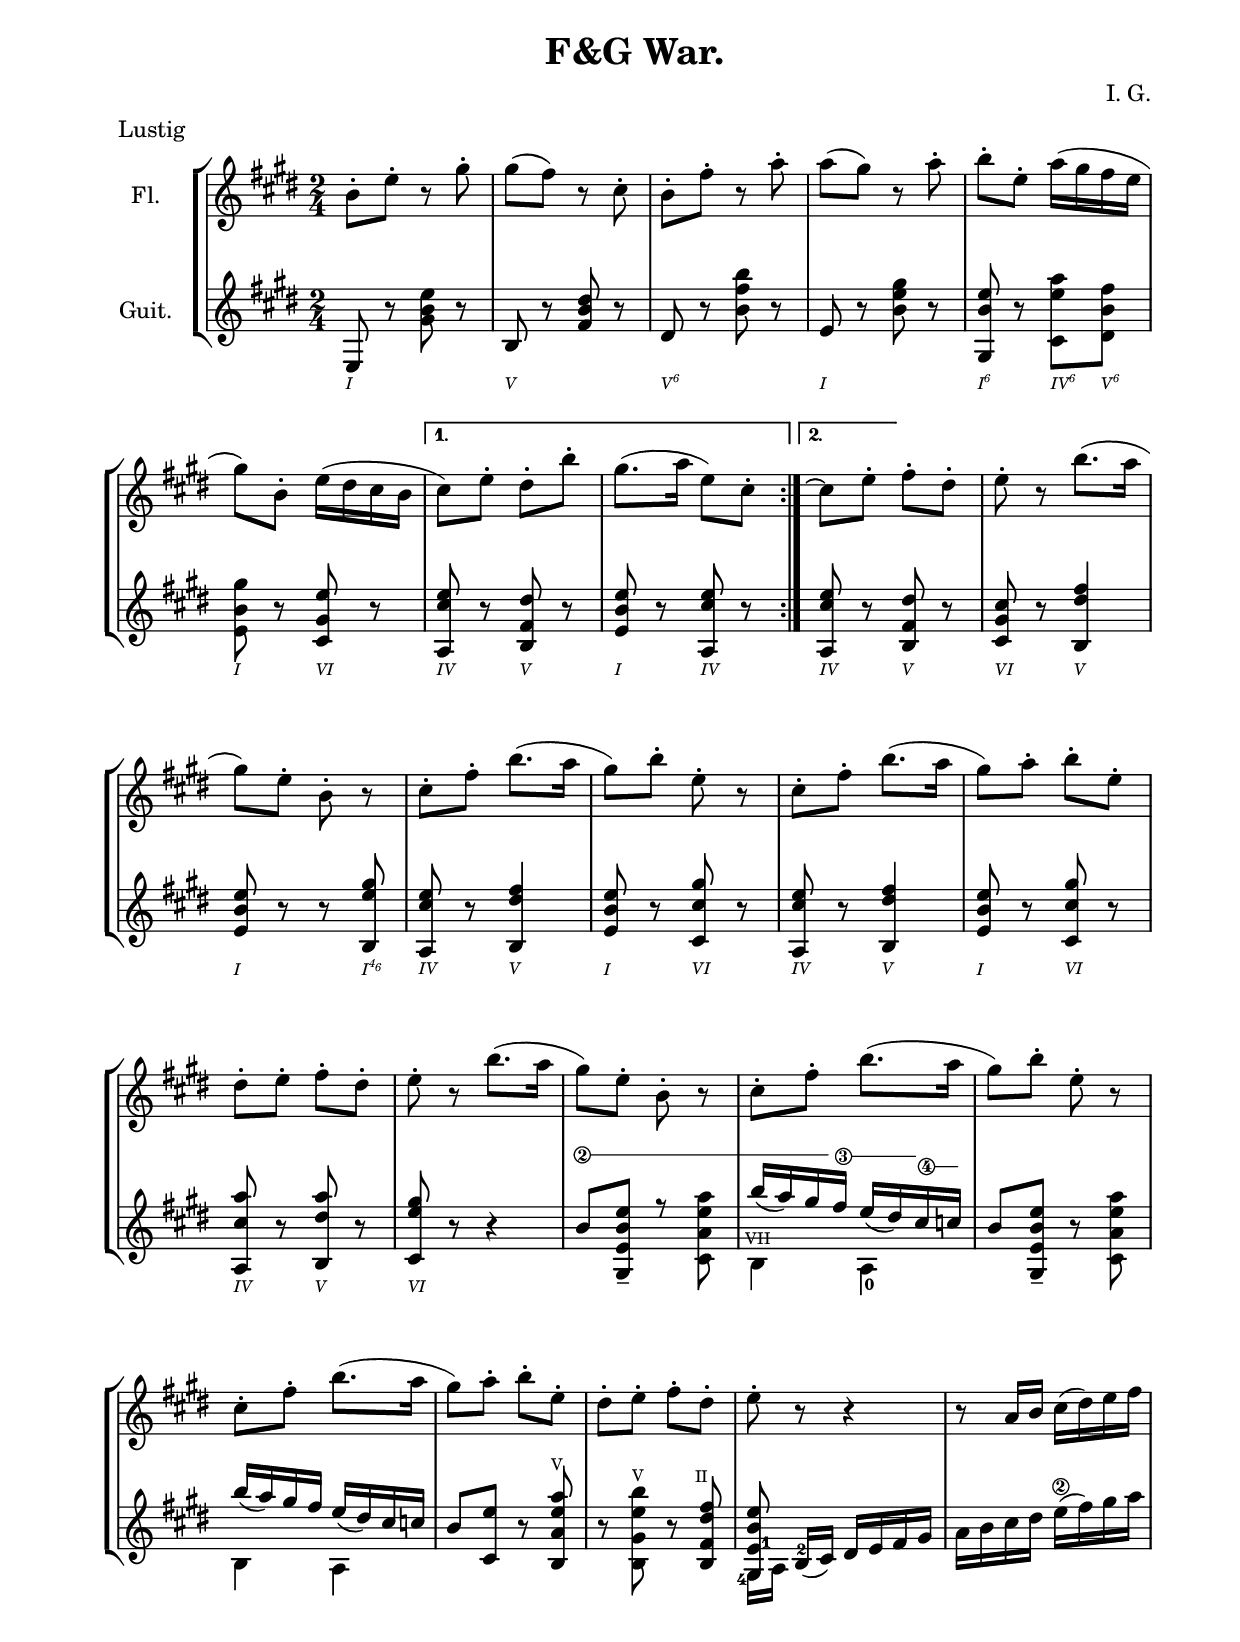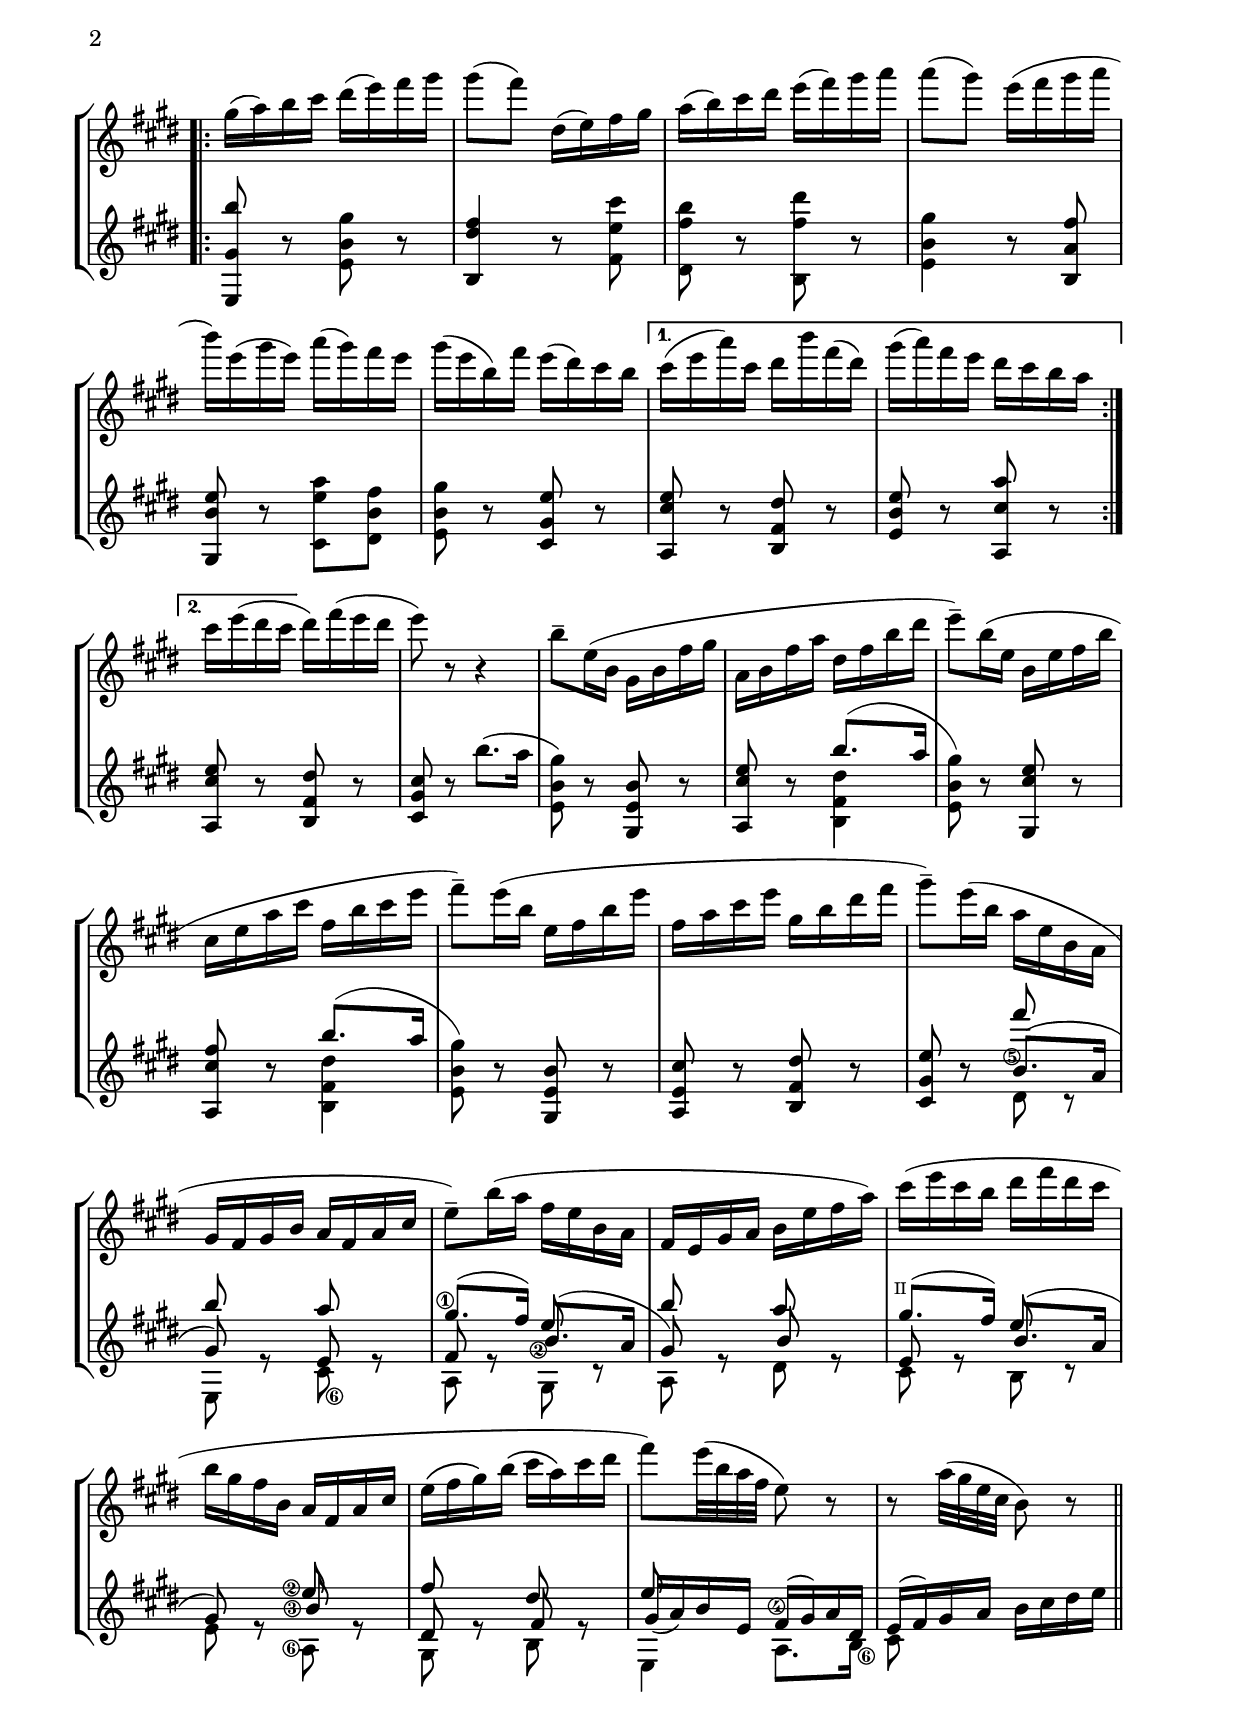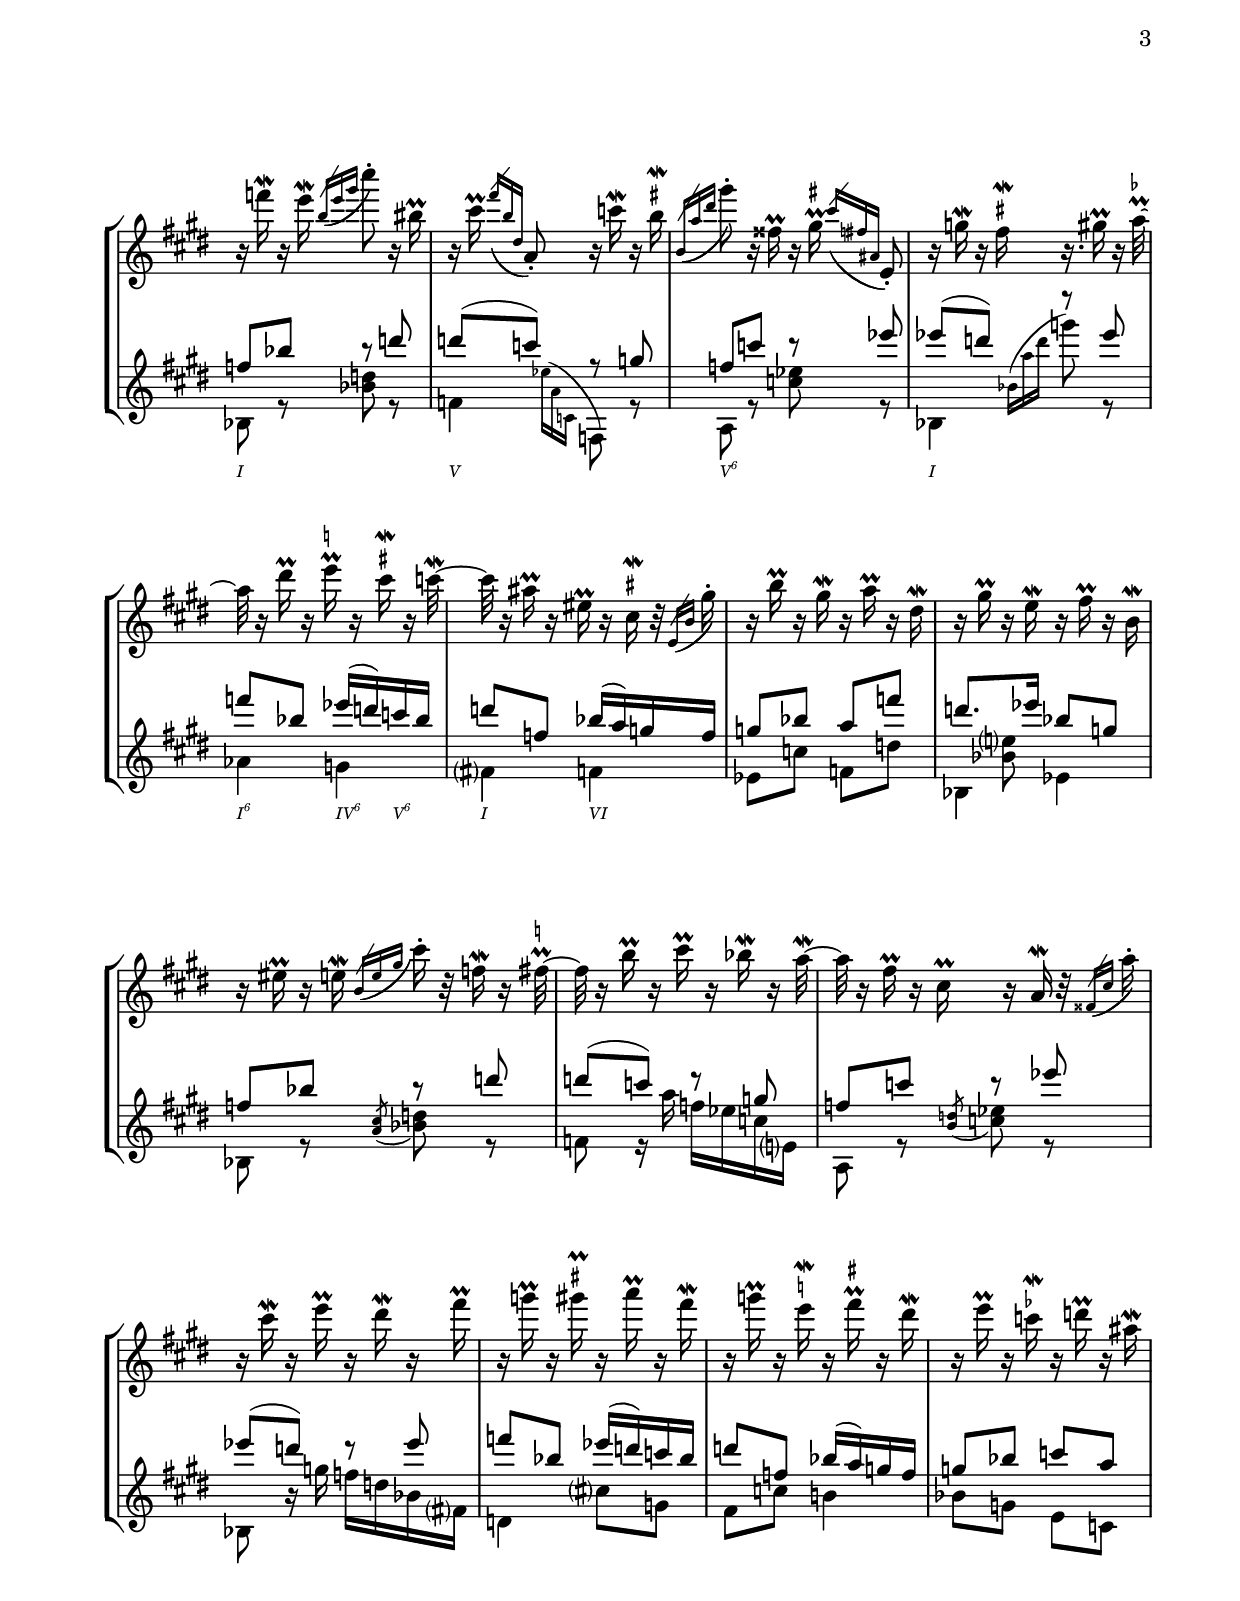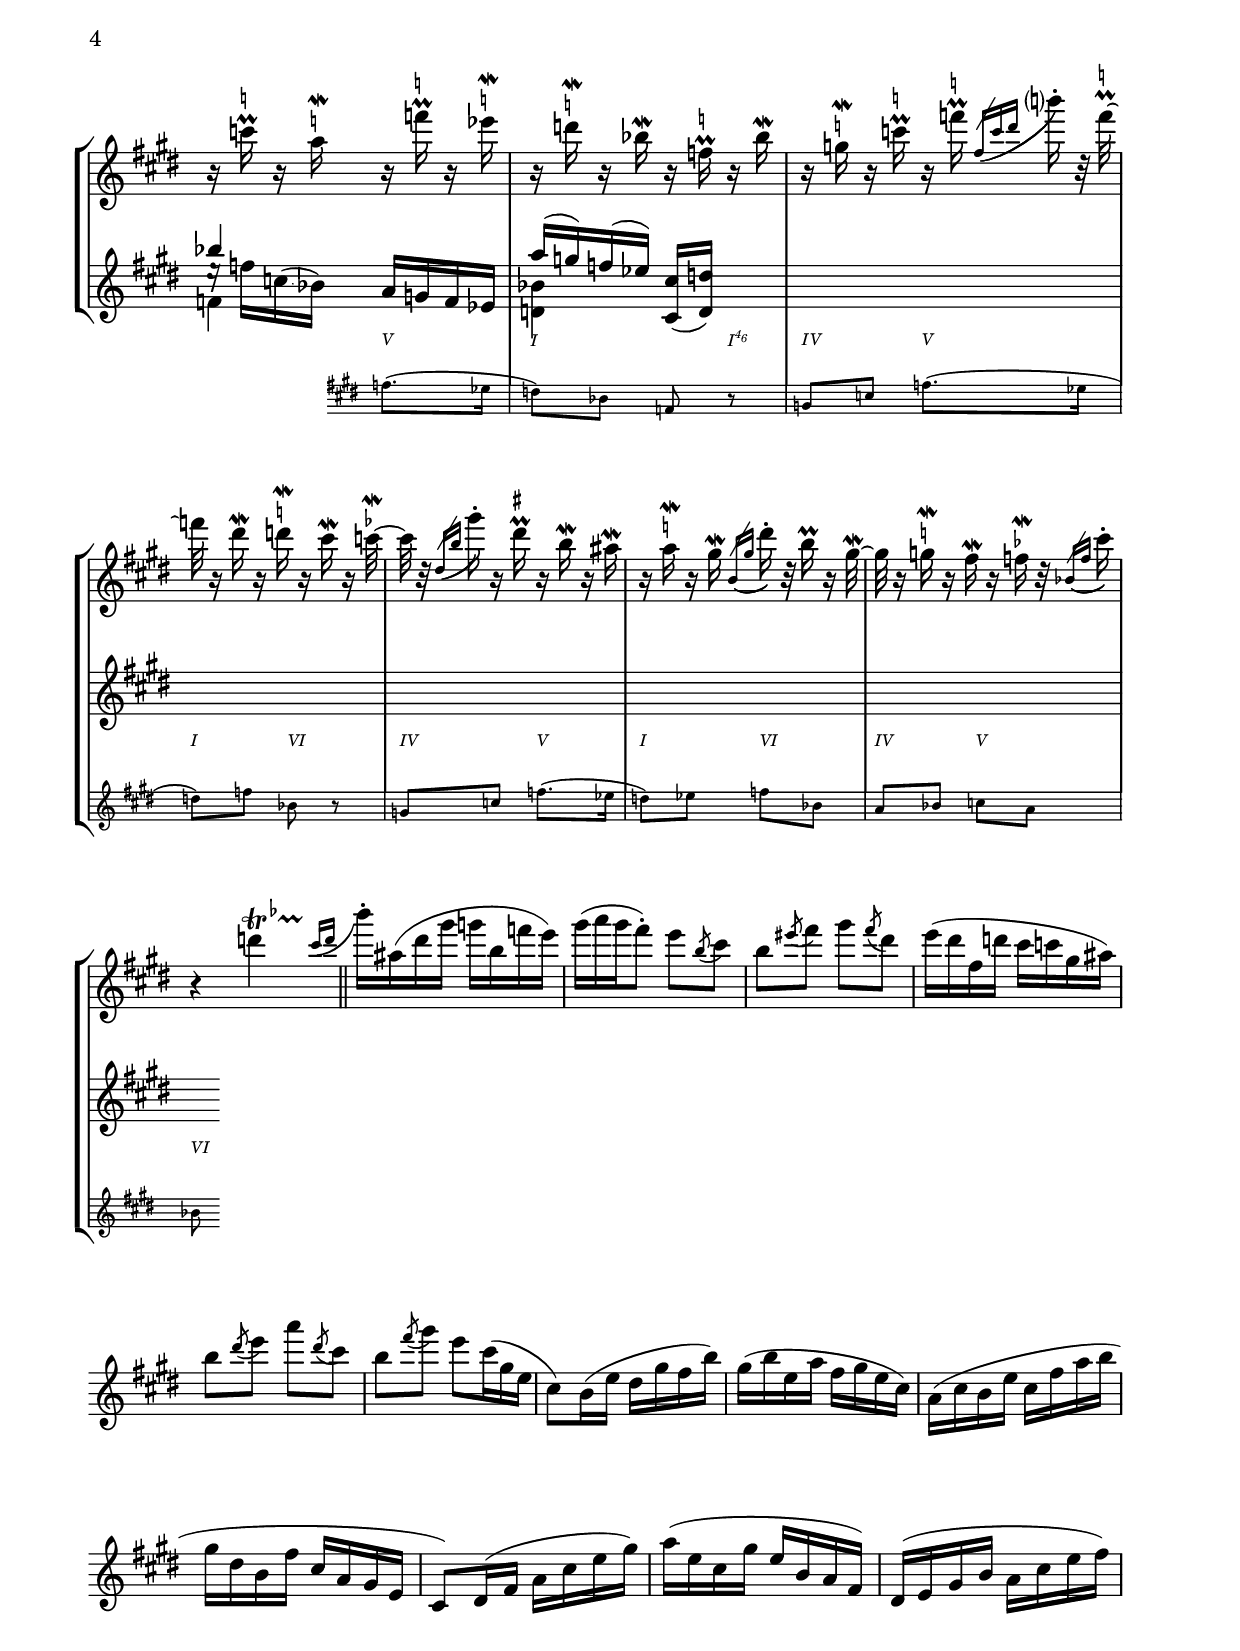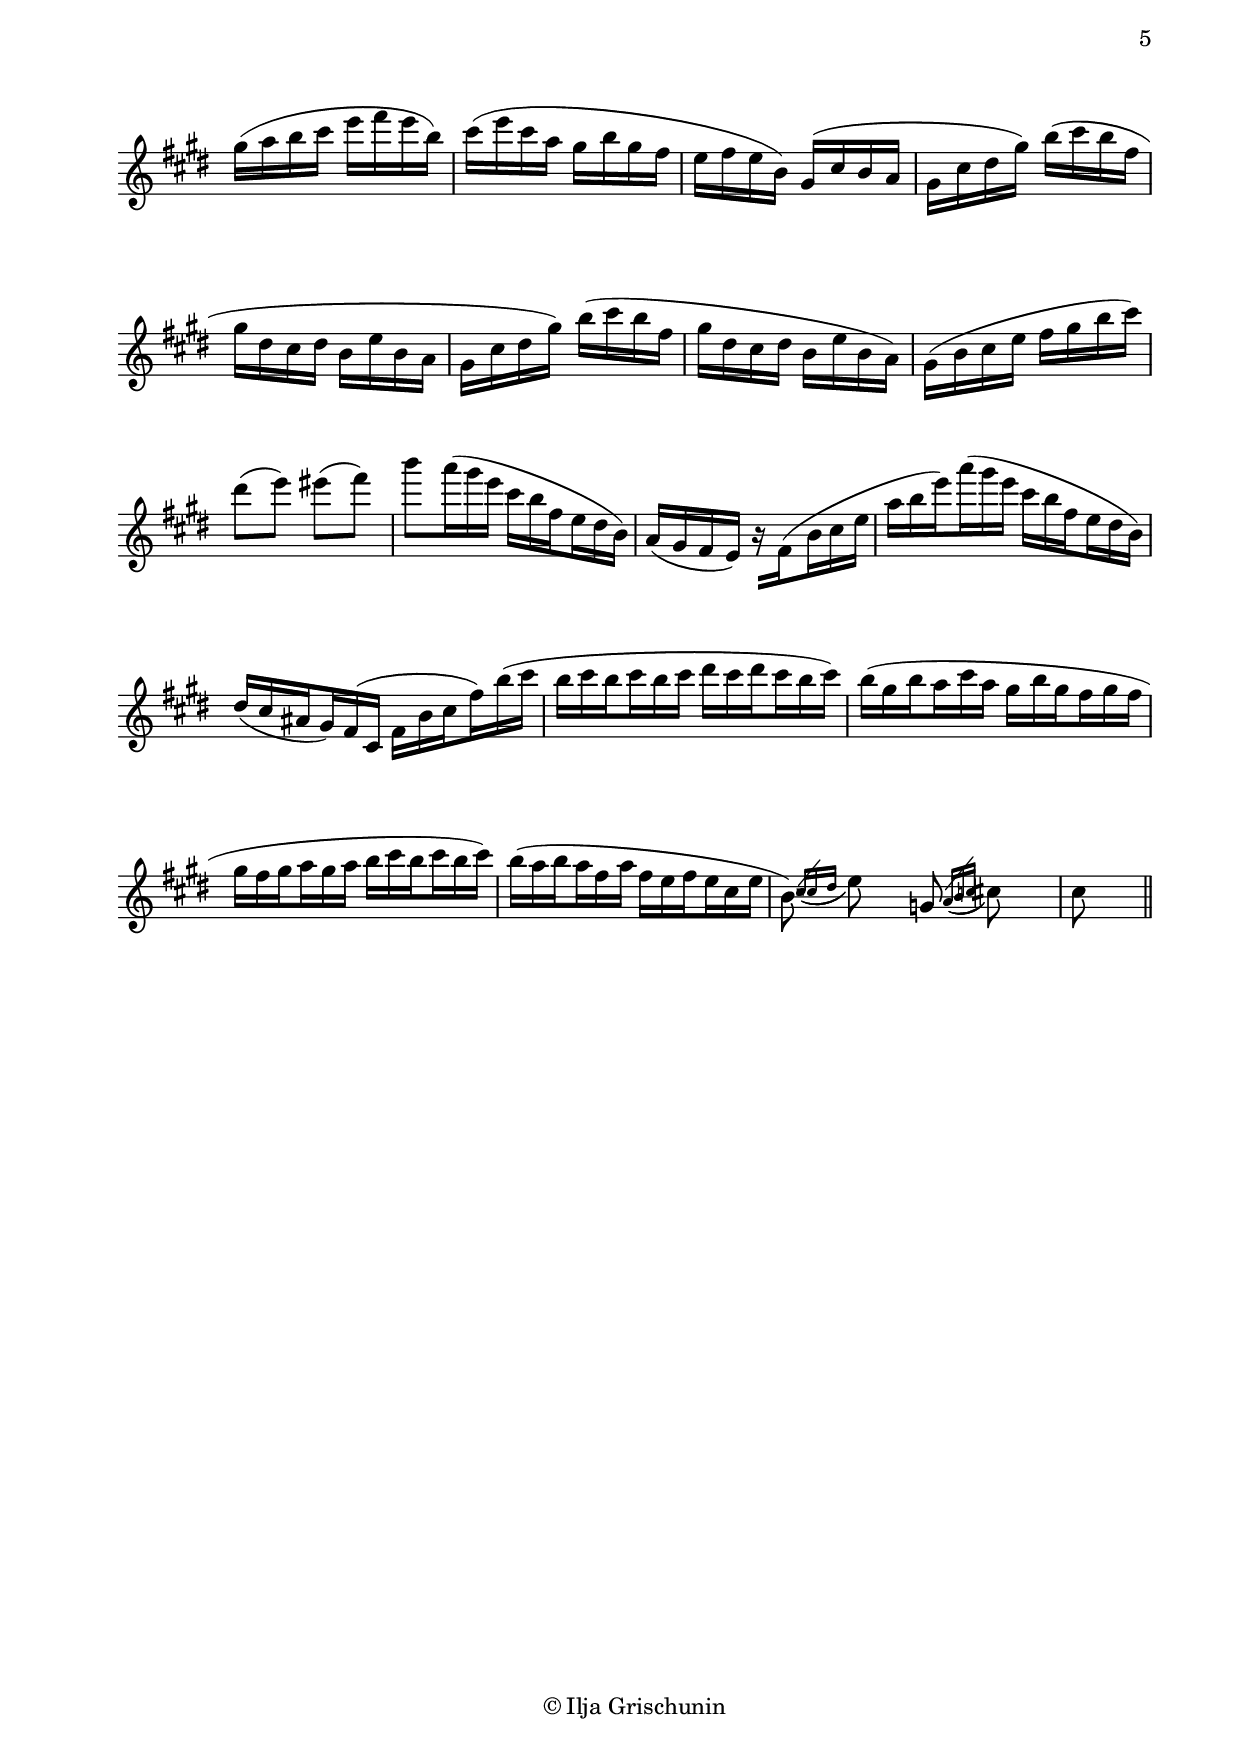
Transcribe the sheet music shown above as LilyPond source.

\version "2.19.15"
%\version "2.18.0"

\language "deutsch"

\header {
  title = "F&G War."
  meter = "Lustig"
  composer = "I. G."
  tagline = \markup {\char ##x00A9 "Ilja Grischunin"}
}

\paper {
  #(set-paper-size "a4")
  top-system-spacing.basic-distance = #25
  top-markup-spacing.basic-distance = #8
  markup-system-spacing.basic-distance = #8
  system-system-spacing.basic-distance = #25
  last-bottom-spacing.basic-distance = #25
  two-sided = ##t
  inner-margin = 20
  outer-margin = 15
}

\layout {
  \context {
    \Score
    \override StaffGrouper.staff-staff-spacing.basic-distance = #14
    \remove "Bar_number_engraver"
  }
}

\version "2.19.15"

\language "deutsch"

slash =
#(define-music-function (parser location ang stem-fraction protrusion)
   (number? number? number?)
   (remove-grace-property 'Voice 'Stem 'direction) ; necessary?
   #{
     \once \override Stem #'stencil =
     #(lambda (grob)
        (let* ((X-parent (ly:grob-parent grob X))
               (is-rest? (ly:grob? (ly:grob-object X-parent 'rest))))
          (if is-rest?
              empty-stencil
              (let* ((ang (degrees->radians ang))
                     ; We need the beam and its slope so that slash will
                     ; extend uniformly past the stem and the beam
                     (beam (ly:grob-object grob 'beam))
                     (beam-X-pos (ly:grob-property beam 'X-positions))
                     (beam-Y-pos (ly:grob-property beam 'positions))
                     (beam-slope (/ (- (cdr beam-Y-pos) (car beam-Y-pos))
                                   (- (cdr beam-X-pos) (car beam-X-pos))))
                     (beam-angle (atan beam-slope))
                     (stem-Y-ext (ly:grob-extent grob grob Y))
                     ; Stem.length is expressed in half staff-spaces
                     (stem-length (/ (ly:grob-property grob 'length) 2.0))
                     (dir (ly:grob-property grob 'direction))
                     ; if stem points up. car represents segment of stem
                     ; closest to notehead; if down, cdr does
                     (stem-ref (if (= dir 1) (car stem-Y-ext) (cdr stem-Y-ext)))
                     (stem-segment (* stem-length stem-fraction))
                     ; Where does slash cross the stem?
                     (slash-stem-Y (+ stem-ref (* dir stem-segment)))
                     ; These are values for the portion of the slash that
                     ; intersects the beamed group.
                     (dx (/ (- stem-length stem-segment)
                           (- (tan ang) (* dir beam-slope))))
                     (dy (* (tan ang) dx))
                     ; Now, we add in the wings
                     (protrusion-dx (* (cos ang) protrusion))
                     (protrusion-dy (* (sin ang) protrusion))
                     (x1 (- protrusion-dx))
                     (y1 (- slash-stem-Y (* dir protrusion-dy)))
                     (x2 (+ dx protrusion-dx))
                     (y2 (+ slash-stem-Y
                           (* dir (+ dy protrusion-dy))))
                     (th (ly:staff-symbol-line-thickness grob))
                     (stil (ly:stem::print grob)))

                (ly:stencil-add
                 stil
                 (make-line-stencil th x1 y1 x2 y2))))))
   #})

slashI = {
  \slash 50 0.6 1.0
}

slashII = {
  \slash 45 0.5 0.8
}

slashIII = {
  \slash 60 0.8 1.2
}

\version "2.19.15"

\language "deutsch"

slash =
#(define-music-function (parser location ang stem-fraction protrusion)
   (number? number? number?)
   (remove-grace-property 'Voice 'Stem 'direction) ; necessary?
   #{
     \once \override Stem #'stencil =
     #(lambda (grob)
        (let* ((X-parent (ly:grob-parent grob X))
               (is-rest? (ly:grob? (ly:grob-object X-parent 'rest))))
          (if is-rest?
              empty-stencil
              (let* ((ang (degrees->radians ang))
                     ; We need the beam and its slope so that slash will
                     ; extend uniformly past the stem and the beam
                     (beam (ly:grob-object grob 'beam))
                     (beam-X-pos (ly:grob-property beam 'X-positions))
                     (beam-Y-pos (ly:grob-property beam 'positions))
                     (beam-slope (/ (- (cdr beam-Y-pos) (car beam-Y-pos))
                                   (- (cdr beam-X-pos) (car beam-X-pos))))
                     (beam-angle (atan beam-slope))
                     (stem-Y-ext (ly:grob-extent grob grob Y))
                     ; Stem.length is expressed in half staff-spaces
                     (stem-length (/ (ly:grob-property grob 'length) 2.0))
                     (dir (ly:grob-property grob 'direction))
                     ; if stem points up. car represents segment of stem
                     ; closest to notehead; if down, cdr does
                     (stem-ref (if (= dir 1) (car stem-Y-ext) (cdr stem-Y-ext)))
                     (stem-segment (* stem-length stem-fraction))
                     ; Where does slash cross the stem?
                     (slash-stem-Y (+ stem-ref (* dir stem-segment)))
                     ; These are values for the portion of the slash that
                     ; intersects the beamed group.
                     (dx (/ (- stem-length stem-segment)
                           (- (tan ang) (* dir beam-slope))))
                     (dy (* (tan ang) dx))
                     ; Now, we add in the wings
                     (protrusion-dx (* (cos ang) protrusion))
                     (protrusion-dy (* (sin ang) protrusion))
                     (x1 (- protrusion-dx))
                     (y1 (- slash-stem-Y (* dir protrusion-dy)))
                     (x2 (+ dx protrusion-dx))
                     (y2 (+ slash-stem-Y
                           (* dir (+ dy protrusion-dy))))
                     (th (ly:staff-symbol-line-thickness grob))
                     (stil (ly:stem::print grob)))

                (ly:stencil-add
                 stil
                 (make-line-stencil th x1 y1 x2 y2))))))
   #})

slashI = {
  \slash 50 0.6 1.0
}

slashII = {
  \slash 45 0.5 0.8
}

slashIII = {
  \slash 60 0.8 1.2
}


W = \mordent
M = \prall
fluteExpMusic = \relative e'' {
  %\clef treble
  %\key e \major
  %\time 2/4
  r32 f'( e f) r e( dis e)
  \shape #'((0 . 0) (0 . -0.3) (0.5 . -0.2) (1 . 0)) Slur
  \acciaccatura {\slashIII h16([ e gis]} cis8-.) r32 his,( cis his)
  r cis( dis cis) \acciaccatura {\slashI fis16([ h, dis,]} a8-.) r32 c'( h c) r h( ais h)
  \shape #'((0 . 0) (0 . -0.3) (0.5 . -0.2) (1 . 0)) Slur
  \acciaccatura {\slashIII h,16([ a' dis]} gis8-.) r32 fisis,( gis fisis)
  r gis( ais gis) \acciaccatura {\slashI cis16([ fis, ais,]} e8-.)
  \override Beam.breakable = ##t
  r32 g'( fis g) r fis( eis fis) r16. gis32( a gis) r a([ b a)]
  r dis( e dis) r e([ f e)] r cis( c cis) r c([ h c)]
  r ais( h ais) r eis([ fis eis)] r cis( his cis)
  \shape #'((0 . 0) (0 . 0) (0 . 0) (0 . -1)) Slur
  \acciaccatura {\slashIII e,16([ h']} gis'16-.)
  r32 h( cis h) r gis( fis gis) r a( h a) r dis,( cis dis)
  r gis( a gis) r e( dis e) r fis( gis fis) r h,( a h)
  r eis( fis eis) r e( dis e) \acciaccatura {\slashIII h16([ e gis]} cis16-.) r32 f,(
  e f) r fis([ g fis)] r h( cis h) r cis([ dis cis)] r b( a b) r a([
  gis a)] r fis( gis fis) r cis([ dis cis)] r a( gis a)
  \shape #'((0 . 0) (0 . 0) (0 . 0) (0 . -1)) Slur
  \acciaccatura {\slashIII fisis16([ cis']} a'16-.)
  r32 cis( h cis) r e( fis e) r dis( cis dis) r fis( gis fis)
  r g( a g) r gis( ais gis) r a( h a) r fis( e fis)
  r g( a g) r e( d e) r fis(gis fis) r dis( cis dis)
  r e( fis e) r c( b c) r d( e d) r b( gis b)
  r c( d c) r a( g a) r f'( g f) r es( d es)
  r d( c d) r b( a b) r f( g f) r b( a b)
  r g( f g) r c( d c) r f( g f)
  \shape #'((0 . 0) (0 . 0) (1 . 0) (1 . 0)) Slur
  \acciaccatura {\slashIII fis,16([ c' dis]} h'?16-.) r32 f([
  g f)] r dis( cis dis) r d([ c d)] r cis( h cis) r c([ b c)]
  \shape #'((0 . 0) (0 . 0) (1 . 0) (1 . 0)) Slur
  \acciaccatura {\slashIII dis,16([ h']} gis'16-.)
  r32 dis( f dis) r h( a h) r b( gis b) r a( g a) r gis( fis gis)
  \shape #'((0 . 0) (0 . -1) (1 . -1) (1 . -1.5)) Slur
  \acciaccatura {\slashIII h,16([ gis']} dis'16-.)
  r32 h( cis h) r gis([ fis gis)] r g( f g) r fis([ e fis)] r f( dis f)
  \shape #'((0 . 0) (0 . -1) (1 . -1) (1 . -1.5)) Slur
  \acciaccatura {\slashIII b,16([ f']} cis'16-.) 
}
fluteExp = \relative e'' {
  %\clef treble
  %\key e \major
  %\time 2/4
  r16 f'\W r e\W
  \shape #'((0 . 0) (0 . -0.3) (0.5 . -0.2) (1 . 0)) Slur
  \acciaccatura {\slashIII h16([ e gis]} cis8-.)
  r16 his,\M r cis\M \acciaccatura {\slashI fis16([ h, dis,]} a8-.)
  r16 c'\W r 
  \once\override TextScript.script-priority = #-100
  h\W^\markup { \teeny \sharp }
  \shape #'((0 . 0) (0 . -0.3) (0.5 . -0.2) (1 . 0)) Slur
  \acciaccatura {\slashIII h,16([ a' dis]} gis8-.)
  r16 fisis,\M r gis\M^\markup { \teeny \sharp }
  \acciaccatura {\slashI cis16([ fis, ais,]} e8-.)
  r16 g'\W r 
  \once\override TextScript.script-priority = #-100
  fis\W^\markup { \teeny \sharp } r16. gis16\M r a32\M^\markup{\teeny\flat}~
  a r16 dis\M r e\M^\markup{\teeny\natural} r
  \once\override TextScript.script-priority = #-100
  cis\W^\markup{\teeny\sharp} r c32\W~ c r16 ais\M r eis\M r
  \once\override TextScript.script-priority = #-100
  cis\W^\markup{\teeny\sharp} r32
  \shape #'((0 . 0) (0 . 0) (0 . 0) (0 . -1)) Slur
  \acciaccatura {\slashIII e,16([ h']} gis'16-.)
  r h\M r gis\W r a\M r dis,\W r gis\M r e\W r fis\M r h,\W
  r eis\M r e\W \acciaccatura {\slashIII h16([ e gis]} cis16-.) r32 f,16\W r 
  fis32\M^\markup{\teeny\natural}~ fis r16 h\M r cis\M r b\W r a32\W~
  a r16 fis\M r cis\M r a\W r32
  \shape #'((0 . 0) (0 . 0) (0 . 0) (0 . -1)) Slur
  \acciaccatura {\slashIII fisis16([ cis']} a'16-.)
  r cis\W r e\M r dis\W r fis\M r g\M r 
  \once\override TextScript.script-priority = #-100
  gis\M^\markup{\teeny\sharp} r a\M r fis\W r g\M r
  \once\override TextScript.script-priority = #-100
  e\W^\markup{\teeny\natural} r fis\M^\markup{\teeny\sharp} r dis\W
  r e\M r
  \once\override TextScript.script-priority = #-100
  c\W^\markup{\teeny\flat} r d\M r ais\W r c\M^\markup{\teeny\natural} r
  \once\override TextScript.script-priority = #-100
  a\W^\markup{\teeny\natural} r f'\M^\markup{\teeny\natural} r
  \once\override TextScript.script-priority = #-100
  es\W^\markup{\teeny\natural} r
  \once\override TextScript.script-priority = #-100
  d\W^\markup{\teeny\natural} r b\W r f\M^\markup{\teeny\natural} r b\W r
  \once\override TextScript.script-priority = #-100
  g\W^\markup{\teeny\natural} r c\M^\markup{\teeny\natural} r f\M^\markup{\teeny\natural}
  \shape #'((0 . 0) (0 . 0) (1 . 0) (1 . 0)) Slur
  \acciaccatura {\slashIII fis,16([ c' dis]} h'?16-.) r32 f\M^\markup{\teeny\natural}~
  f r16 dis\W r
  \once\override TextScript.script-priority = #-100
  d\W^\markup{\teeny\natural} r cis\W r
  \once\override TextScript.script-priority = #-100
  c32\W^\markup{\teeny\flat}~ c r
  \shape #'((0 . 0) (0 . 0) (1 . 0) (1 . 0)) Slur
  \acciaccatura {\slashIII dis,16([ h']} gis'16-.) r dis\M^\markup{\teeny\sharp}
  r h\W r ais\W r
  \once\override TextScript.script-priority = #-100
  a\W^\markup{\teeny\natural} r gis\W
  \shape #'((0 . 0) (0 . -1) (1 . -1) (1 . -1.5)) Slur
  \acciaccatura {\slashIII h,16([ gis']} dis'16-.) r32 h16\M r gis32\W~
  gis r16
  \once\override TextScript.script-priority = #-100
  g\W^\markup{\teeny\natural} r fis\W r
  \once\override TextScript.script-priority = #-100
  f\W^\markup{\teeny\flat} r32
  \shape #'((0 . 0) (0 . -1) (1 . -1) (1 . -1.5)) Slur
  \acciaccatura {\slashIII b,16([ f']} cis'16-.) 
}


fluteMusic = \relative e'' {
  \clef treble
  \key e \major
  \time 2/4
  %\override Staff.TimeSignature #'stencil = ##f
  %\override Score.VoltaBracketSpanner.Y-offset = 7
  \repeat volta 2 {
    h8-. e-. r gis-. gis( fis) r cis-. h-. fis'-. r a-. a( gis) r a-.
    h-. e,-. a16( gis fis e gis8) h,-. e16( dis cis h
  }
  \alternative {
    {
      cis8) e-.
      \set Score.repeatCommands = #'((volta #f))
      dis-. h'-. gis8.( a16 e8) cis-.
    }
    {
      cis8\repeatTie e-.
    }
  }
  fis-. dis-.
  e-. r
  h'8.( a16 gis8) e-. h-. r cis-. fis-. h8.( a16 gis8) h-. e,-. r
  cis-. fis-. h8.( a16 gis8) a-. h-. e,-. dis-. e-. fis-. dis-. e-. r
  h'8.( a16 gis8) e-. h-. r cis-. fis-. h8.( a16 gis8) h-. e,-. r
  cis-. fis-. h8.( a16 gis8) a-. h-. e,-. dis-. e-. fis-. dis-. e-. r r4
  r8 a,16 h cis( dis) e fis \break
  \override Score.VoltaBracketSpanner.Y-offset = 7
  \repeat volta 2 {
    gis( a) h cis dis( e) fis gis gis8( fis) dis,16( e) fis gis
    a( h) cis dis e( fis) gis a a8( gis) e16( fis gis a
    h) e,( gis e) a( gis) fis e gis( e h) fis' e( dis) cis h
  }
  \alternative{
    {
      cis([ e a)
      \set Score.repeatCommands = #'((volta #f))
      cis,] dis h' fis( dis) gis( a) fis e dis cis h a
    }
    {
      cis[ e( dis
    }
  }
  cis] dis) fis( e dis e8) r r4
  h8-- e,16( h gis h fis' gis a, h fis' a dis, fis h dis
  e8--) h16( e, h e fis h cis, e a cis fis, h cis e
  fis8--) e16( h e, fis h e fis, a cis e gis, h dis fis
  gis8--) e16( h a e h a gis fis gis h a fis a cis
  e8--) h'16( a fis e h a fis e gis a h e fis a)
  cis( e cis h dis fis dis cis h gis fis h, a fis a cis
  e\( fis gis\) h\( cis a\) cis dis fis8) e32( h a fis e8) r
  r a32( gis e cis h8) r
  \bar "||"
  \tag #'pageBreack {
    \pageBreak
  }

  %\fluteExpMusic
  \fluteExp

  r4
  \override TrillSpanner.bound-details.left.text = \markup{
    \musicglyph #"scripts.trill" \raise #1.65 \teeny  \flat
  }
  #(define afterGraceFraction (cons 15 16))
  \tag #'trillLen {
    \once\override TrillSpanner.minimum-length = #6
    \once\override TrillSpanner.springs-and-rods = #ly:spanner::set-spacing-rods
  }
  \afterGrace d'\startTrillSpan {cis16(\stopTrillSpan d}
  \bar "||"
  \override TupletNumber #'transparent = ##t
  \override TupletBracket #'bracket-visibility = ##f
  h'16-.) ais,( dis gis g h, f' e) \times 2/3 {gis16( a gis} fis8-.) e \acciaccatura h cis
  h \acciaccatura eis fis gis \acciaccatura fis dis e16( dis fis, d' cis c gis ais)
  h8 \acciaccatura dis e a \acciaccatura dis, cis
  h8 \acciaccatura fis' gis e \times 2/3 {cis16( gis e}
  cis8) h16( e dis gis fis h)
  \once\override Slur.positions = #'(1 . 1)
  gis( h e, a fis gis e cis)
  a( cis h e cis fis a h gis dis h fis' cis a gis e
  cis8) dis16( fis a cis e gis) a( e cis gis' e h a fis)
  dis( e gis h a cis e fis)
  \once \override Slur.eccentricity = #1.5
  gis( a h cis e fis e h)
  \shape #'((0 . -1) (0 . 1) (0 . 1) (0 . 0)) Slur
  cis( e cis a gis h gis fis e fis e h) gis( cis h a
  gis cis dis gis) h( cis h fis gis dis cis dis h e h a
  gis cis dis gis) h( cis h fis gis dis cis dis h e h a)
  gis( h cis e fis gis h cis) dis8( e) eis( fis)
  h \tuplet 3/2 8 {
    \set subdivideBeams = ##t
    \set baseMoment = #(ly:make-moment 1/8)
    \set beatStructure = #'(2 2 2 2)
    a16( gis e cis h fis e dis h)
  }
  \set subdivideBeams = ##f
  a( gis fis e) r[
  \set stemRightBeamCount = #1
  fis(
  \tuplet 3/2 8 {
    \set subdivideBeams = ##t
    \set baseMoment = #(ly:make-moment 1/8)
    \set beatStructure = #'(2 2 2 2)
    \set stemLeftBeamCount = #1
    h cis e] a h e) a( gis e cis h fis e dis h)
    dis( cis ais gis) fis( cis fis h cis fis) h( cis
    h cis h cis h cis dis cis dis cis h cis)
    h( gis h a cis a gis h gis fis gis fis
    gis fis gis a gis a h cis h cis h cis)
    h( a h a fis a fis e fis e cis e
  }
  \tag #'SpacingSection {
    \newSpacingSection
    \override Score.SpacingSpanner.strict-grace-spacing = ##t
    \set Score.proportionalNotationDuration = #(ly:make-moment 1/32)
  }
  h8)
  \tag #'SpacingSection {
    \once\override Score.GraceSpacing.spacing-increment = #1.3
  }
  \acciaccatura {\slashI cis16[( cisis dis]} e8) g,
  \tag #'SpacingSection {
    \once\override Score.GraceSpacing.spacing-increment = #1.3
  }
  \acciaccatura {\slashI a16[( h c]}
  \tag #'Part { cis8) }
  \tag #'Partitur {
    \tweak Accidental.extra-offset #'(0.4 . 0)
    cis8)
  }
  \tag #'SpacingSection {
    \newSpacingSection
    \revert SpacingSpanner.strict-grace-spacing
    \unset Score.proportionalNotationDuration
  }
  \bar "||" \break
}

\version "2.18.0"

\language "deutsch"

stringNumberSpanner =
#(define-music-function (parser location StringNumber) (string?)
   #{
     \override TextSpanner.style = #'solid
     \override TextSpanner.font-size = #-5
     \override TextSpanner.bound-details.left.stencil-align-dir-y = #CENTER
     \override TextSpanner.bound-details.left.text = \markup { \circle \number #StringNumber }
   #})

FO = #(define-music-function (parser location offsetX offsetY)(number? number?)
        #{
          \once \override Voice.Fingering.extra-offset = #(cons offsetX offsetY)
        #})

guitarMusic = \relative {
  \clef treble
  \key e \major
  \time 2/4
  %\override Staff.TimeSignature #'stencil = ##f
  \override Fingering #'staff-padding = #'()
  \override Score.VoltaBracketSpanner.Y-offset = 7
  \repeat volta 2 {
    e8 r <gis' h e> r h, r <fis' h dis> r
    dis r <h' fis' h> r e, r <h' e gis> r
    <gis, h' e> r <cis e' a> <dis h' fis'> <e h' gis'> r <cis gis' e'> r
  }
  \alternative {
    {
      <a cis' e> r
      \set Score.repeatCommands = #'((volta #f))
      <h fis' dis'> r <e h' e> r <a, cis' e> r
    }
    {
      <a cis' e> r
    }
  }
  <h fis' dis'> r <cis gis' cis> r <h dis' fis>4
  <e h' e>8 r r <h e' gis> <a cis' e> r <h dis' fis>4
  <e h' e>8 r <cis cis' gis'> r <a cis' e> r <h dis' fis>4
  <e h' e>8 r <cis cis' gis'> r <a cis' a'> r <h dis' a'> r
  <cis e' gis> r r4
  <<
    {
      \stringNumberSpanner "2"
      \textSpannerUp
      \once\override TextSpanner.extra-offset = #'(0 . -0.5)
      \once\override TextSpanner #'(bound-details right padding) = #2
      h'8\startTextSpan <gis, e' h' e>_- r s
      h''16_( a) gis
      \stringNumberSpanner "3"
      \once\override TextSpanner.extra-offset = #'(0.5 . 0)
      \once\override TextSpanner #'(bound-details right padding) = #2
      fis\stopTextSpan\startTextSpan e_( dis)
      \stringNumberSpanner "4"
      \once\override TextSpanner.extra-offset = #'(0.5 . 0.5)
      cis\stopTextSpan\startTextSpan c\stopTextSpan
    }
    \\
    {
      s4.					   <cis, a' e' a>8
      \override TextScript.extra-offset = #'(-0.5 . 6)
      h4-\markup{\teeny VII} \FO #'0.2 #'0.2 a-0
    }
  >>
  h'8 <gis, e' h' e>-- r <cis a' e' a>
  <<
    {
      h''16_( a) gis fis e_( dis) cis c
    }
    \\
    {
      h,4                      a
    }
  >>
  h'8 <cis, e'> r <h a' e' a>^\markup{\teeny V}
  r <h gis' e' h'>^\markup{\teeny V}
  \override TextScript.extra-offset = #'(-0.5 . -1)
  r <h fis' dis' fis>^\markup{\teeny II}
  <<
    {
      \FO #'1.2 #'-4.5 <gis e'-1 h' e>8
    }
    \\
    {
      \FO #'-1.2 #'3.5 gis16[-4 a]
    }
  >>
  \FO #'0 #'-3.2 h16(-2 cis) dis e fis gis a h cis dis e(\2 fis) gis a
  \repeat volta 2 {
    <e,, gis' h'>8 r <e' h' gis'> r <h dis' fis>4 r8 <fis' e' cis'>
    <dis fis' h> r <h fis'' dis'> r <e h' gis'>4 r8 <h a' fis'>
    <gis h' e> r <cis e' a> <dis h' fis'> <e h' gis'> r <cis gis' e'> r
  }
  \alternative{
    {
      <a cis' e> r
      \set Score.repeatCommands = #'((volta #f))
      <h fis' dis'> r <e h' e> r <a, cis' a'> r
    }
    {
      <a cis' e> r
    }
  }
  <h fis' dis'> r <cis gis' cis> r h''8.( a16
  <e, h' gis'>8) r <gis, e' h'> r <a cis' e> r
  <<
    {
      \once\override Slur.positions = #'(0 . 1)
      \shape #'((0 . 0) (0.8 . 0.5) (0 . 0) (0 . 0)) Slur
      h''8.( a16 \stemDown <e, h' gis'>8)
    }
    \\
    {
      <h fis' dis'>4 s8
    }
  >>
  r8 <gis cis' e> r <a cis' fis> r
  <<
    {
      \once\override Slur.positions = #'(0 . 1)
      \shape #'((0 . 0) (0.8 . 0.5) (0 . 0) (0 . 0)) Slur
      h''8.( a16 \stemDown <e, h' gis'>8)
    }
    \\
    {
      <h fis' dis'>4 s8
    }
  >>
  r8 <gis e' h'> r <a e' cis'> r <h fis' dis'> r
  <cis gis' e'> r
  <<
    {
      \once\override Slur.positions = #'(0 . 1)
      \once\override StringNumber.extra-offset = #'(-0.8 . -3.5)
      h'8.(\5 a16 gis8) s e s fis s
      \once\override Slur.positions = #'(0 . 1)
      \once \override NoteColumn.force-hshift = #.3
      \once\override Beam.positions = #'(3.5 . 3)
      \once\override StringNumber.extra-offset = #'(-1.3 . -6)
      h8.(\2 a16 gis8) s
      \once \override NoteColumn.force-hshift = #.3
      h s e, s
      \once\override Slur.positions = #'(0 . 1)
      \once \override NoteColumn.force-hshift = #.3
      \once\override Beam.positions = #'(3.5 . 3)
      h'8.( a16 gis8) s
      \once \override NoteColumn.force-hshift = #.3
      \set stringNumberOrientations = #'(left)
      h\3 s dis, s
      \override NoteColumn.force-hshift = #.3
      fis s
      \once\override Beam.positions = #'(3 . 2.7)
      gis16_(
      \revert NoteColumn.force-hshift
      a) h e,
    }
    \\
    {
      \voiceOne
      fis''8 s h, s a s
      \once\override StringNumber.extra-offset = #'(-0.6 . -3)
      gis8.(\1 fis16)
      e8 s h' s a s
      \override TextScript.extra-offset = #'(-0.5 . -2)
      gis8.(^\markup{\teeny II} fis16)
      e8 s s4
      \set stringNumberOrientations = #'(left)
      \once\override StringNumber.extra-offset = #'(0.3 . 0.5)
      e8\2 s fis s dis s e
    }
    \\
    {
      \voiceTwo
      dis,8 r e, r
      \once\override StringNumber.extra-offset = #'(1 . 2)
      cis'_\6 r a r gis r a r dis r cis r h r e r
      \once\override StringNumber.extra-offset = #'(-1.7 . 4.5)
      a,_\6 r gis r h r
      e,4
    }
  >>
  <<
    {
      \unset stringNumberOrientations
      \once\override StringNumber.extra-offset = #'(-0.5 . -3.5)
      fis'16(\4 gis) a dis, e( fis) gis a
    }
    \\
    {
      a,8.
      \once\override StringNumber.extra-offset = #'(1 . 3.5)
      h16_\6 cis8 s
    }
  >>
  h'16 cis dis e
  \bar "||"
  \break
  <<
    {
      f8 b r d d( c) r g f c' r es es( d) r es
      f b, es16( d) c b d8 f, b16( a) g f
      g8 b a f'
    }
    \\
    {
      b,,,8 r <b' d> r f4
      \once\override Slur.direction = #UP
      \once\override Slur.positions = #'(1 . -4)
      \acciaccatura {es'16[ a, c,]} f,8 r
      a r <c' es> r b,4
      \once\override Slur.direction = #UP
      \acciaccatura {b'16[ a' d]} g8 r
      as,,4 g fis? f es8 c' f, d'
    }
  >>
  <<
    {
      d'8. es16
    }
    \\
    {
      s8 <b, e?>
    }
    \\
    {
      \voiceTwo
      b,4
    }
  >>
  <<
    {
      b''8 g
    }
    \\
    {
      es,4
    }
  >>
  <<
    {
      f'8 b r d d( c) r g f c' r es es( d) r es
      f b, es16( d) c b d8 f, b16( a) g f
      g8 b c a
    }
    \\
    {
      b,,8 r \stemUp \acciaccatura <a' cis> \stemDown <b d> r f8 r16 a'
      f es c e,? a,8 r \stemUp \acciaccatura <h' d> \stemDown <c es> r 
      b,8 b'16\rest g'
      f d b fis? d4 cis'?8 g fis c' h!4 b8 g e c
    }
  >>
  <<
    {
      b''4
    }
    \\
    {
      e,16\rest f c\glissando^( b)
    }
    \\
    {
      \voiceTwo
      f4
    }
  >>
  <<
  	{
			a16 g f es
			<<
				{
					a'( g) f( es)
				}
				\\
				{
					<d, b'>4
				}
			>>
			<cis cis'>16( <d d'>)
		}
		\new Staff \with {
      \remove "Time_signature_engraver"
      alignAboveContext = #"main"
      \magnifyStaff #2/3
      firstClef = ##f
    }
    { 
    	\key e \major
    	f'8.( es16 d8) b f r g c f8.( es16 d8) f b, r
    	g c f8.( es16 d8) es f b, a b c a b
    }
  >>
}

\version "2.19.15"

hSheet = {
  \override TextScript.font-size = -3
  s2^"I" s^"V" s^\markup{\concat{V \super 6}} s^"I"
  s4^\markup{\concat{I \super 6}} 
  s8^\markup{\concat{IV \super 6}} s8^\markup{\concat{V \super 6}}
  s4^"I" s^"VI" 
  %%%%%%%%%%%%%%%%%% 1 VOLTA %%%%%%%%%%%%%%%%%%%%%
  s^"IV" s^"V" s^"I" s^"IV"
  %%%%%%%%%%%%%%%%%% 2 VOLTA %%%%%%%%%%%%%%%%%%%%%
  s^"IV" s^"V" s^"VI" 
  %%%%%%%%%%%%%%%%%%         %%%%%%%%%%%%%%%%%%%%%
  s^"V" s4.^"I" s8^\markup{\concat{I \super \concat{{4 \normal-size-sub 6}}}}
  s4^"IV" s^"V" s^"I" s^"VI" s^"IV" s^"V" s^"I" s^"VI" s^"IV" s^"V" s2^"VI"
  s2*33
  %%%%%%%%%%%%%%%%%%%%%%%%%%%%%%%%%%%%%%%%%%%%%%%%%%%%%%%%%%%%%%%%%%%%%%%%%%%
  s2^"I" s^"V" s^\markup{\concat{V \super 6}} s^"I"
  s4^\markup{\concat{I \super 6}} 
  s8^\markup{\concat{IV \super 6}} s8^\markup{\concat{V \super 6}}
  s4^"I" s^"VI" 
  %%%%%%%%%%%%%%%%%% 1 VOLTA %%%%%%%%%%%%%%%%%%%%%
  %s^"IV" s^"V" s^"I" s^"IV"
  %%%%%%%%%%%%%%%%%% 2 VOLTA %%%%%%%%%%%%%%%%%%%%%
  %s^"IV" s^"V" s^"VI" 
  %%%%%%%%%%%%%%%%%%         %%%%%%%%%%%%%%%%%%%%%
  s2*9 s4
  s^"V" s4.^"I" s8^\markup{\concat{I \super \concat{{4 \normal-size-sub 6}}}}
  s4^"IV" s^"V" s^"I" s^"VI" s^"IV" s^"V" s^"I" s^"VI" s^"IV" s^"V" s2^"VI"
}


\score {
  \new StaffGroup<<

    \new Staff
    \with {
      instrumentName = "Fl."
    }
    \fluteMusic

    \new Staff
    \with {
      instrumentName = "Guit."
    }
    \guitarMusic
    \new Dynamics \hSheet

  >>
}
